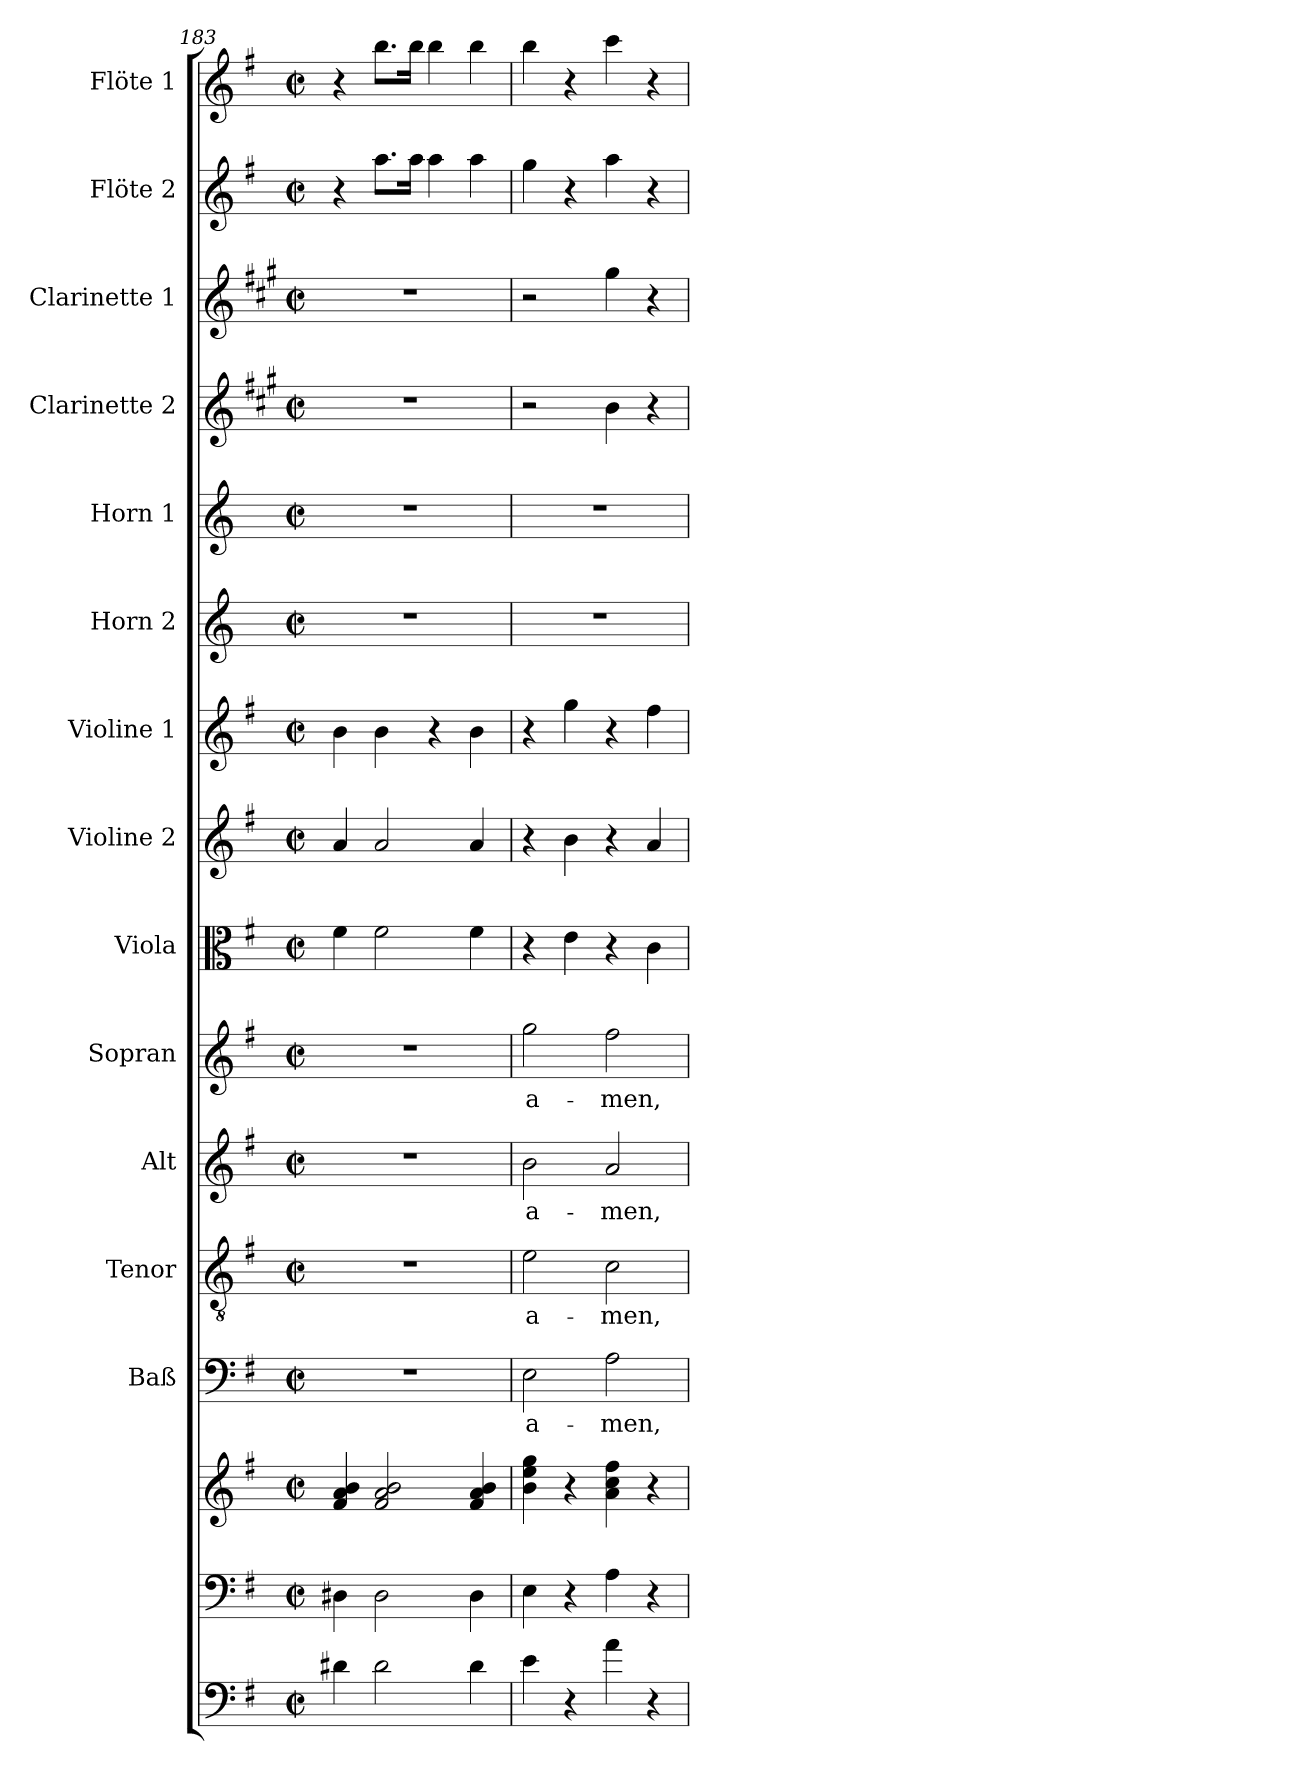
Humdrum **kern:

**kern	**kern	**kern	**kern	**text	**kern	**text	**kern	**text	**kern	**text	**kern	**kern	**kern	**kern	**kern	**kern	**kern	**kern	**kern
*part15	*part14	*part14	*part13	*part13	*part12	*part12	*part11	*part11	*part10	*part10	*part9	*part8	*part7	*part6	*part5	*part4	*part3	*part2	*part1
*staff16	*staff15	*staff14	*staff13	*staff13	*staff12	*staff12	*staff11	*staff11	*staff10	*staff10	*staff9	*staff8	*staff7	*staff6	*staff5	*staff4	*staff3	*staff2	*staff1
*	*	*	*I"Baß	*	*I"Tenor	*	*I"Alt	*	*I"Sopran	*	*I"Viola	*I"Violine 2	*I"Violine 1	*I"Horn 2	*I"Horn 1	*I"Clarinette 2	*I"Clarinette 1	*I"Flöte 2	*I"Flöte 1
*	*	*	*I'Baß	*	*I'Ten	*	*I'Alt	*	*I'Sop	*	*I'Vla.	*I'Vln. 2	*I'Vln. 1	*I'Hrn. 2	*I'Hrn. 1	*I'Cl. 2	*I'Cl. 1	*I'Fl. 2	*I'Fl. 1
*clefF4	*clefF4	*clefG2	*clefF4	*	*clefGv2	*	*clefG2	*	*clefG2	*	*clefC3	*clefG2	*clefG2	*clefG2	*clefG2	*clefG2	*clefG2	*clefG2	*clefG2
*ITrd7c12	*	*	*	*	*	*	*	*	*	*	*	*	*	*ITrd3c5	*ITrd3c5	*ITrd1c2	*ITrd1c2	*	*
*k[f#]	*k[f#]	*k[f#]	*k[f#]	*	*k[f#]	*	*k[f#]	*	*k[f#]	*	*k[f#]	*k[f#]	*k[f#]	*k[f#]	*k[f#]	*k[f#]	*k[f#]	*k[f#]	*k[f#]
*G:	*G:	*G:	*G:	*	*G:	*	*G:	*	*G:	*	*G:	*G:	*G:	*G:	*G:	*G:	*G:	*G:	*G:
*M2/2	*M2/2	*M2/2	*M2/2	*	*M2/2	*	*M2/2	*	*M2/2	*	*M2/2	*M2/2	*M2/2	*M2/2	*M2/2	*M2/2	*M2/2	*M2/2	*M2/2
*met(c|)	*met(c|)	*met(c|)	*met(c|)	*	*met(c|)	*	*met(c|)	*	*met(c|)	*	*met(c|)	*met(c|)	*met(c|)	*met(c|)	*met(c|)	*met(c|)	*met(c|)	*met(c|)	*met(c|)
=183	=183	=183	=183	=183	=183	=183	=183	=183	=183	=183	=183	=183	=183	=183	=183	=183	=183	=183	=183
4D#X\	4D#X\	4f#/ 4a/ 4b/	1r	.	1r	.	1r	.	1r	.	4f#\	4a/	4b\	1r	1r	1r	1r	4r	4r
2D#\	2D#\	2f#/ 2a/ 2b/	.	.	.	.	.	.	.	.	2f#\	2a/	4b\	.	.	.	.	8.aa\L	8.bb\L
.	.	.	.	.	.	.	.	.	.	.	.	.	.	.	.	.	.	16aa\Jk	16bb\Jk
.	.	.	.	.	.	.	.	.	.	.	.	.	4r	.	.	.	.	4aa\	4bb\
4D#\	4D#\	4f#/ 4a/ 4b/	.	.	.	.	.	.	.	.	4f#\	4a/	4b\	.	.	.	.	4aa\	4bb\
=184	=184	=184	=184	=184	=184	=184	=184	=184	=184	=184	=184	=184	=184	=184	=184	=184	=184	=184	=184
!	!	!	!	!LO:LY:b	!	!LO:LY:b	!	!LO:LY:b	!	!LO:LY:b	!	!	!	!	!	!	!	!	!
4E\	4E\	4b\ 4ee\ 4gg\	2E\	a-	2e\	a-	2b\	a-	2gg\	a-	4r	4r	4r	1r	1r	2r	2r	4gg\	4bb\
4r	4r	4r	.	.	.	.	.	.	.	.	4e\	4b\	4gg\	.	.	.	.	4r	4r
!	!	!	!	!LO:LY:b	!	!LO:LY:b	!	!LO:LY:b	!	!LO:LY:b	!	!	!	!	!	!	!	!	!
4A\	4A\	4a\ 4cc\ 4ff#\	2A\	-men,	2c\	-men,	2a/	-men,	2ff#\	-men,	4r	4r	4r	.	.	4a\	4ff#\	4aa\	4ccc\
4r	4r	4r	.	.	.	.	.	.	.	.	4c\	4a/	4ff#\	.	.	4r	4r	4r	4r
=	=	=	=	=	=	=	=	=	=	=	=	=	=	=	=	=	=	=	=
*-	*-	*-	*-	*-	*-	*-	*-	*-	*-	*-	*-	*-	*-	*-	*-	*-	*-	*-	*-
